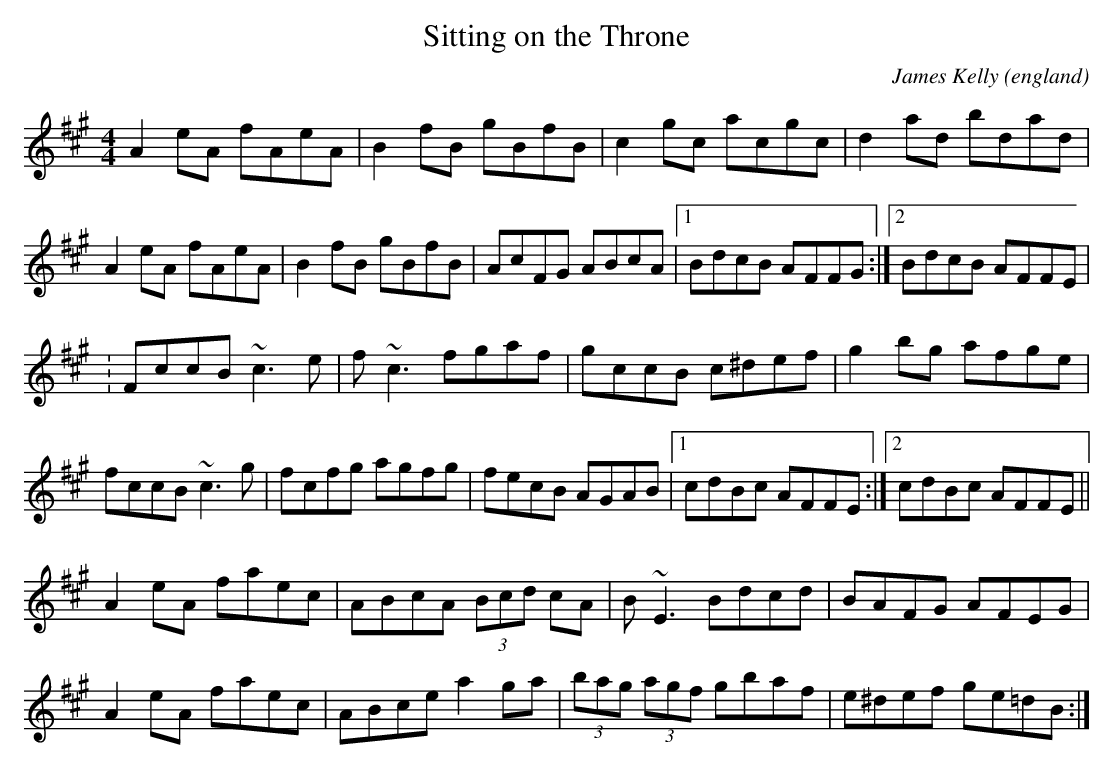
X:1
T:Sitting on the Throne
O:england
M:4/4
L:1/8
C:James Kelly
K:A
A2eA fAeA | B2fB gBfB | c2gc acgc | d2ad bdad |
A2eA fAeA | B2fB gBfB | AcFG ABcA |1 BdcB AFFG :|2 BdcB AFFE |
:FccB ~c3e | f~c3 fgaf | gccB c^def | g2bg afge |
fccB ~c3g | fcfg agfg | fecB AGAB |1 cdBc AFFE:|2 cdBc AFFE ||
A2eA faec | ABcA (3Bcd cA | B~E3 Bdcd | BAFG AFEG |
A2eA faec | ABce a2ga | (3bag (3agf gbaf | e^def ge=dB :|
